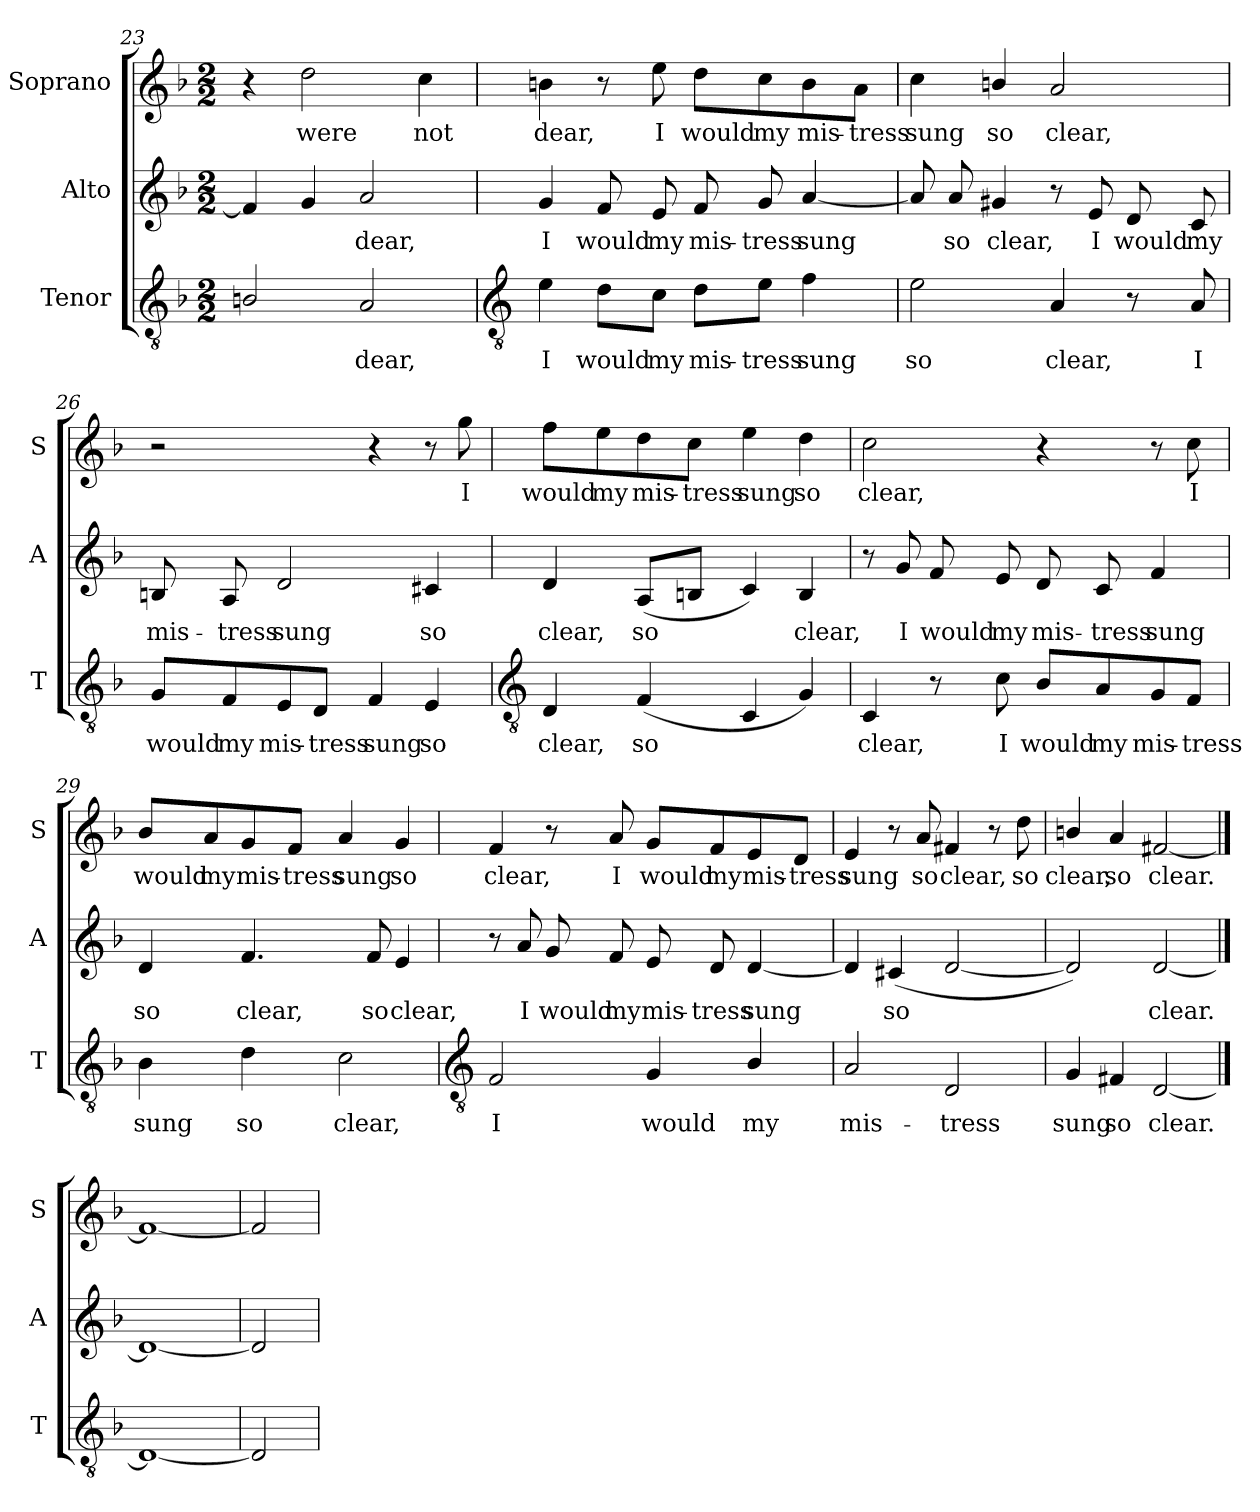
**kern	**text	**kern	**text	**kern	**text
*part3	*part3	*part2	*part2	*part1	*part1
*staff3	*staff3	*staff2	*staff2	*staff1	*staff1
*I"Tenor	*	*I"Alto	*	*I"Soprano	*
*I'T	*	*I'A	*	*I'S	*
*clefGv2	*	*clefG2	*	*clefG2	*
*k[b-]	*	*k[b-]	*	*k[b-]	*
*F:	*	*F:	*	*F:	*
*M2/2	*	*M2/2	*	*M2/2	*
=23	=23	=23	=23	=23	=23
2Bn/	.	4f#]	.	4r	.
!	!	!	!	!	!LO:LY:b
.	.	4g	.	2dd	were
!	!LO:LY:b	!	!LO:LY:b	!	!
2A	dear,	2a	dear,	.	.
!	!	!	!	!	!LO:LY:b
.	.	.	.	4cc	not
!!LO:LB:g=z
=24	=24	=24	=24	=24	=24
*clefGv2	*	*	*	*	*
!	!LO:LY:b	!	!LO:LY:b	!	!LO:LY:b
4e	I	4g	I	4bn	dear,
!	!LO:LY:b	!	!LO:LY:b	!	!
8d\L	would	8f	would	8r	.
!	!LO:LY:b	!	!LO:LY:b	!	!LO:LY:b
8c\J	my	8e	my	8ee	I
!	!LO:LY:b	!	!LO:LY:b	!	!LO:LY:b
8d\L	mis-	8f	mis-	8dd\L	would
!	!LO:LY:b	!	!LO:LY:b	!	!LO:LY:b
8e\J	-tress	8g	-tress	8cc\	my
!	!LO:LY:b	!	!LO:LY:b	!	!LO:LY:b
4f	sung	[4a	sung	8b\	mis-
!	!	!	!	!	!LO:LY:b
.	.	.	.	8a\J	-tress
=25	=25	=25	=25	=25	=25
!	!LO:LY:b	!	!	!	!LO:LY:b
2e	so	8a]	.	4cc	sung
!	!	!	!LO:LY:b	!	!
.	.	8a	so	.	.
!	!	!	!LO:LY:b	!	!LO:LY:b
.	.	4g#X	clear,	4bn/	so
!	!LO:LY:b	!	!	!	!LO:LY:b
4A	clear,	8r	.	2a	clear,
!	!	!	!LO:LY:b	!	!
.	.	8e	I	.	.
!	!	!	!LO:LY:b	!	!
8r	.	8d	would	.	.
!	!LO:LY:b	!	!LO:LY:b	!	!
8A	I	8c	my	.	.
=26	=26	=26	=26	=26	=26
!	!LO:LY:b	!	!LO:LY:b	!	!
8G/L	would	8Bn	mis-	2r	.
!	!LO:LY:b	!	!LO:LY:b	!	!
8F/	my	8A	-tress	.	.
!	!LO:LY:b	!	!LO:LY:b	!	!
8E/	mis-	2d	sung	.	.
!	!LO:LY:b	!	!	!	!
8D/J	-tress	.	.	.	.
!	!LO:LY:b	!	!	!	!
4F	sung	.	.	4r	.
!	!LO:LY:b	!	!LO:LY:b	!	!
4E	so	4c#X	so	8r	.
!	!	!	!	!	!LO:LY:b
.	.	.	.	8gg	I
!!LO:LB:g=z
=27	=27	=27	=27	=27	=27
*clefGv2	*	*	*	*	*
!	!LO:LY:b	!	!LO:LY:b	!	!LO:LY:b
4D	clear,	4d	clear,	8ff\L	would
!	!	!	!	!	!LO:LY:b
.	.	.	.	8ee\	my
!	!LO:LY:b	!	!LO:LY:b	!	!LO:LY:b
(<4F	so	(<8AL	so	8dd\	mis-
!	!	!	!	!	!LO:LY:b
.	.	8BnJ	.	8cc\J	-tress
!	!	!	!	!	!LO:LY:b
4C	.	4c)	.	4ee	sung
!	!	!	!LO:LY:b	!	!LO:LY:b
4G)	.	4B	clear,	4dd	so
=28	=28	=28	=28	=28	=28
!	!LO:LY:b	!	!	!	!LO:LY:b
4C	clear,	8r	.	2cc	clear,
!	!	!	!LO:LY:b	!	!
.	.	8g	I	.	.
!	!	!	!LO:LY:b	!	!
8r	.	8f	would	.	.
!	!LO:LY:b	!	!LO:LY:b	!	!
8c	I	8e	my	.	.
!	!LO:LY:b	!	!LO:LY:b	!	!
8B-/L	would	8d	mis-	4r	.
!	!LO:LY:b	!	!LO:LY:b	!	!
8A/	my	8c	-tress	.	.
!	!LO:LY:b	!	!LO:LY:b	!	!
8G/	mis-	4f	sung	8r	.
!	!LO:LY:b	!	!	!	!LO:LY:b
8F/J	-tress	.	.	8cc	I
=29	=29	=29	=29	=29	=29
!	!LO:LY:b	!	!LO:LY:b	!	!LO:LY:b
4B-	sung	4d	so	8b-/L	would
!	!	!	!	!	!LO:LY:b
.	.	.	.	8a/	my
!	!LO:LY:b	!	!LO:LY:b	!	!LO:LY:b
4d	so	4.f	clear,	8g/	mis-
!	!	!	!	!	!LO:LY:b
.	.	.	.	8f/J	-tress
!	!LO:LY:b	!	!	!	!LO:LY:b
2c	clear,	.	.	4a	sung
!	!	!	!LO:LY:b	!	!
.	.	8f	so	.	.
!	!	!	!LO:LY:b	!	!LO:LY:b
.	.	4e	clear,	4g	so
!!LO:LB:g=z
=30	=30	=30	=30	=30	=30
*clefGv2	*	*	*	*	*
!	!LO:LY:b	!	!	!	!LO:LY:b
2F	I	8r	.	4f	clear,
!	!	!	!LO:LY:b	!	!
.	.	8a	I	.	.
!	!	!	!LO:LY:b	!	!
.	.	8g	would	8r	.
!	!	!	!LO:LY:b	!	!LO:LY:b
.	.	8f	my	8a	I
!	!LO:LY:b	!	!LO:LY:b	!	!LO:LY:b
4G	would	8e	mis-	8g/L	would
!	!	!	!LO:LY:b	!	!LO:LY:b
.	.	8d	-tress	8f/	my
!	!LO:LY:b	!	!LO:LY:b	!	!LO:LY:b
4B-/	my	[4d	sung	8e/	mis-
!	!	!	!	!	!LO:LY:b
.	.	.	.	8d/J	-tress
=31	=31	=31	=31	=31	=31
!	!LO:LY:b	!	!	!	!LO:LY:b
2A	mis-	4d]	.	4e	sung
!	!	!	!LO:LY:b	!	!
.	.	(<4c#X	so	8r	.
!	!	!	!	!	!LO:LY:b
.	.	.	.	8a	so
!	!LO:LY:b	!	!	!	!LO:LY:b
2D	-tress	[2d	.	4f#X	clear,
.	.	.	.	8r	.
!	!	!	!	!	!LO:LY:b
.	.	.	.	8dd	so
=32	=32	=32	=32	=32	=32
!	!LO:LY:b	!	!	!	!LO:LY:b
4G	sung	2d])	.	4bn/	clear,
!	!LO:LY:b	!	!	!	!LO:LY:b
4F#X	so	.	.	4a	so
!	!LO:LY:b	!	!LO:LY:b	!	!LO:LY:b
[2D	clear.	[2d	clear.	[2f#X	clear.
==33	==33	==33	==33	==33	==33
1D_	.	1d_	.	1f#_	.
=34	=34	=34	=34	=34	=34
2D]	.	2d]	.	2f#]	.
=	=	=	=	=	=
*-	*-	*-	*-	*-	*-
